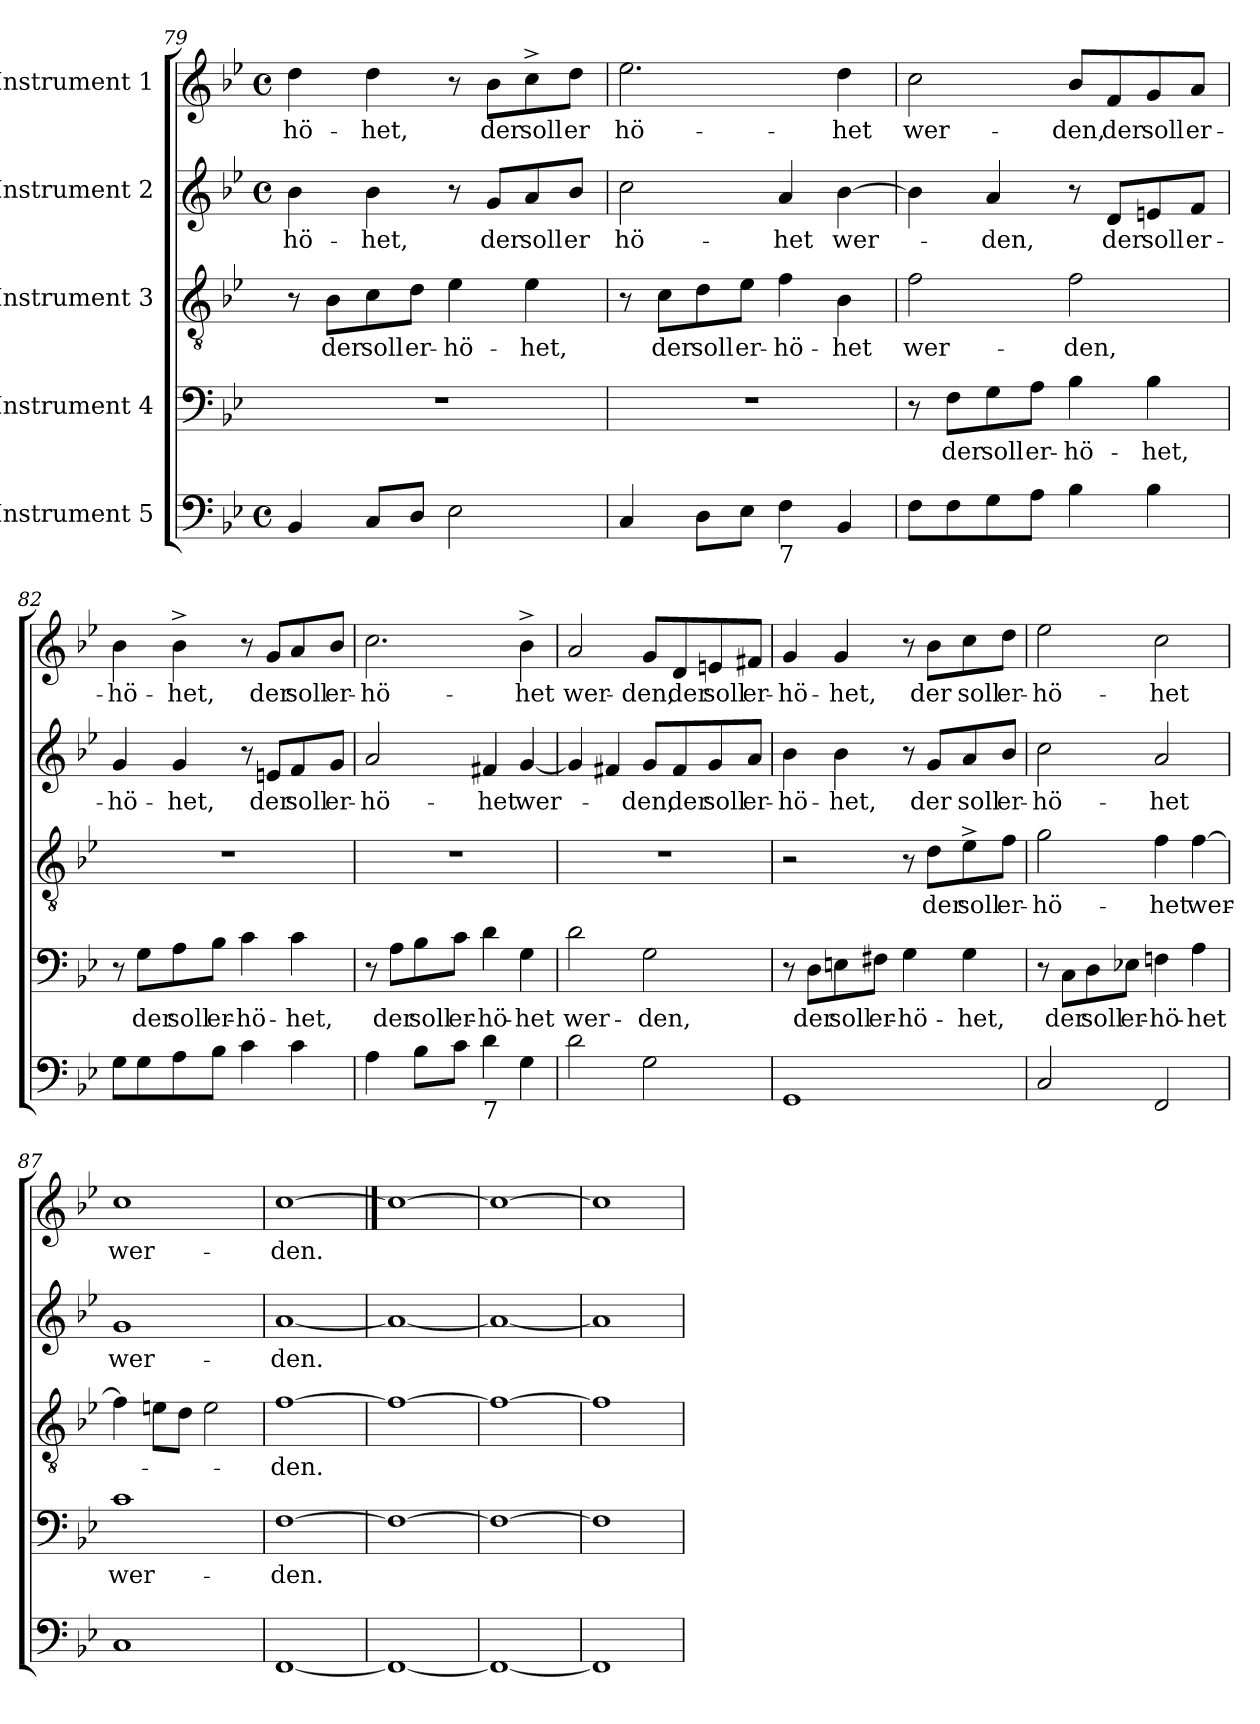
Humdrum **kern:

**kern	**kern	**text	**kern	**text	**kern	**text	**kern	**text
*part5	*part4	*part4	*part3	*part3	*part2	*part2	*part1	*part1
*staff5	*staff4	*staff4	*staff3	*staff3	*staff2	*staff2	*staff1	*staff1
*I"Instrument 5	*I"Instrument 4	*	*I"Instrument 3	*	*I"Instrument 2	*	*I"Instrument 1	*
*clefF4	*clefF4	*	*clefGv2	*	*clefG2	*	*clefG2	*
*k[b-e-]	*k[b-e-]	*	*k[b-e-]	*	*k[b-e-]	*	*k[b-e-]	*
*B-:	*B-:	*	*B-:	*	*B-:	*	*B-:	*
*M4/4	*	*	*	*	*M4/4	*	*M4/4	*
*met(c)	*	*	*	*	*met(c)	*	*met(c)	*
=79	=79	=79	=79	=79	=79	=79	=79	=79
!	!	!	!	!	!	!LO:LY:b:cj	!	!LO:LY:b:cj
4BB-/	1r	.	8r	.	4b-\	-hö-	4dd\	-hö-
!	!	!	!	!LO:LY:b:cj	!	!	!	!
.	.	.	8B-\L	der	.	.	.	.
!	!	!	!	!LO:LY:b:cj	!	!LO:LY:b:cj	!	!LO:LY:b:cj
8C/L	.	.	8c\	soll	4b-\	-het,	4dd\	-het,
!	!	!	!	!LO:LY:b	!	!	!	!
8D/J	.	.	8d\J	er-	.	.	.	.
!	!	!	!	!LO:LY:b:rj	!	!	!	!
2E-\	.	.	4e-\	-hö-	8r	.	8r	.
!	!	!	!	!	!	!LO:LY:b:cj	!	!LO:LY:b:cj
.	.	.	.	.	8g/L	der	8b-\L	der
!	!	!	!	!LO:LY:b:cj	!	!LO:LY:b:cj	!	!LO:LY:b:cj
.	.	.	4e-\	-het,	8a/	soll	8cc^<\	soll
!	!	!	!	!	!	!LO:LY:b:cj	!	!LO:LY:b:cj
.	.	.	.	.	8b-/J	er	8dd\J	er
!!LO:LB:g=z
=80	=80	=80	=80	=80	=80	=80	=80	=80
!	!	!	!	!	!	!LO:LY:b:cj	!	!LO:LY:b:cj
4C/	1r	.	8r	.	2cc\	hö-	2.ee-\	hö-
!	!	!	!	!LO:LY:b:cj	!	!	!	!
.	.	.	8c\L	der	.	.	.	.
!	!	!	!	!LO:LY:b:cj	!	!	!	!
8D\L	.	.	8d\	soll	.	.	.	.
!	!	!	!	!LO:LY:b:cj	!	!	!	!
8E-\J	.	.	8e-\J	er-	.	.	.	.
!LO:TX:b:t=7	!	!	!	!	!	!	!	!
!	!	!	!	!LO:LY:b:cj	!	!LO:LY:b:cj	!	!
4F\	.	.	4f\	-hö-	4a/	-het	.	.
!	!	!	!	!LO:LY:b:cj	!	!LO:LY:b	!	!LO:LY:b:cj
4BB-/	.	.	4B-\	-het	[>4b-\	wer-	4dd\	-het
=81	=81	=81	=81	=81	=81	=81	=81	=81
!	!	!	!	!LO:LY:b:cj	!	!	!	!LO:LY:b:cj
8F<\L	8r	.	2f\	wer-	4b-\]	.	2cc\	wer-
!	!	!LO:LY:b:cj	!	!	!	!	!	!
8F\	8F\L	der	.	.	.	.	.	.
!	!	!LO:LY:b:cj	!	!	!	!LO:LY:b:cj	!	!
8G\	8G\	soll	.	.	4a/	-den,	.	.
!	!	!LO:LY:b:cj	!	!	!	!	!	!
8A\J	8A\J	er-	.	.	.	.	.	.
!	!	!LO:LY:b:cj	!	!LO:LY:b:cj	!	!	!	!LO:LY:b:cj
4B-\	4B-\	-hö-	2f\	-den,	8r	.	8b-/L	-den,
!	!	!	!	!	!	!LO:LY:b:cj	!	!LO:LY:b:cj
.	.	.	.	.	8d/L	der	8f/	der
!	!	!LO:LY:b:cj	!	!	!	!LO:LY:b:cj	!	!LO:LY:b:cj
4B-\	4B-\	-het,	.	.	8en/	soll	8g/	soll
!	!	!	!	!	!	!LO:LY:b:cj	!	!LO:LY:b:cj
.	.	.	.	.	8f/J	er-	8a/J	er-
=82	=82	=82	=82	=82	=82	=82	=82	=82
!	!	!	!	!	!	!LO:LY:b:cj	!	!LO:LY:b:cj
8G\L	8r	.	1r	.	4g/	-hö-	4b-\	-hö-
!	!	!LO:LY:b:cj	!	!	!	!	!	!
8G\	8G\L	der	.	.	.	.	.	.
!	!	!LO:LY:b:cj	!	!	!	!LO:LY:b:cj	!	!LO:LY:b:cj
8A\	8A\	soll	.	.	4g/	-het,	4b-^<\	-het,
!	!	!LO:LY:b:cj	!	!	!	!	!	!
8B-\J	8B-\J	er-	.	.	.	.	.	.
!	!	!LO:LY:b:cj	!	!	!	!	!	!
4c\	4c\	-hö-	.	.	8r	.	8r	.
!	!	!	!	!	!	!LO:LY:b:cj	!	!LO:LY:b:cj
.	.	.	.	.	8en/L	der	8g/L	der
!	!	!LO:LY:b:cj	!	!	!	!LO:LY:b:cj	!	!LO:LY:b:cj
4c\	4c\	-het,	.	.	8f/	soll	8a/	soll
!	!	!	!	!	!	!LO:LY:b:cj	!	!LO:LY:b:cj
.	.	.	.	.	8g/J	er-	8b-/J	er-
=83	=83	=83	=83	=83	=83	=83	=83	=83
!	!	!	!	!	!	!LO:LY:b:cj	!	!LO:LY:b:cj
4A\	8r	.	1r	.	2a/	-hö-	2.cc\	-hö-
!	!	!LO:LY:b:cj	!	!	!	!	!	!
.	8A\L	der	.	.	.	.	.	.
!	!	!LO:LY:b:cj	!	!	!	!	!	!
8B-\L	8B-\	soll	.	.	.	.	.	.
!	!	!LO:LY:b:cj	!	!	!	!	!	!
8c\J	8c\J	er-	.	.	.	.	.	.
!LO:TX:b:t=7	!	!	!	!	!	!	!	!
!	!	!LO:LY:b:cj	!	!	!	!LO:LY:b:cj	!	!
4d\	4d\	-hö-	.	.	4f#X/	-het	.	.
!	!	!LO:LY:b:cj	!	!	!	!LO:LY:b:cj	!	!LO:LY:b:cj
4G\	4G\	-het	.	.	[>4g/	wer-	4b-^<\	-het
!!LO:LB:g=z
=84	=84	=84	=84	=84	=84	=84	=84	=84
!	!	!LO:LY:b:cj	!	!	!	!	!	!LO:LY:b:cj
2d<\	2d\	wer-	1r	.	4g/]	.	2a/	wer-
.	.	.	.	.	4f#X/	.	.	.
!	!	!LO:LY:b:cj	!	!	!	!LO:LY:b:cj	!	!LO:LY:b:cj
2G\	2G\	-den,	.	.	8g/L	-den,	8g/L	-den,
!	!	!	!	!	!	!LO:LY:b:cj	!	!LO:LY:b:cj
.	.	.	.	.	8f#/	der	8d/	der
!	!	!	!	!	!	!LO:LY:b:cj	!	!LO:LY:b:cj
.	.	.	.	.	8g/	soll	8en/	soll
!	!	!	!	!	!	!LO:LY:b:cj	!	!LO:LY:b:cj
.	.	.	.	.	8a/J	er-	8f#X/J	er-
=85	=85	=85	=85	=85	=85	=85	=85	=85
!	!	!	!	!	!	!LO:LY:b:cj	!	!LO:LY:b:cj
1GG	8r	.	2r	.	4b-\	-hö-	4g/	-hö-
!	!	!LO:LY:b:cj	!	!	!	!	!	!
.	8D\L	der	.	.	.	.	.	.
!	!	!LO:LY:b:cj	!	!	!	!LO:LY:b:cj	!	!LO:LY:b:cj
.	8En\	soll	.	.	4b-\	-het,	4g/	-het,
!	!	!LO:LY:b	!	!	!	!	!	!
.	8F#X\J	er-	.	.	.	.	.	.
!	!	!LO:LY:b:rj	!	!	!	!	!	!
.	4G\	-hö-	8r	.	8r	.	8r	.
!	!	!	!	!LO:LY:b:cj	!	!LO:LY:b:cj	!	!LO:LY:b:cj
.	.	.	8d\L	der	8g/L	der	8b-\L	der
!	!	!LO:LY:b:cj	!	!LO:LY:b:cj	!	!LO:LY:b:cj	!	!LO:LY:b:cj
.	4G\	-het,	8e-^>\	soll	8a/	soll	8cc\	soll
!	!	!	!	!LO:LY:b:cj	!	!LO:LY:b:cj	!	!LO:LY:b:cj
.	.	.	8f\J	er-	8b-/J	er-	8dd\J	er-
=86	=86	=86	=86	=86	=86	=86	=86	=86
!	!	!	!	!LO:LY:b:cj	!	!LO:LY:b:cj	!	!LO:LY:b:cj
2C/	8r	.	2g\	-hö-	2cc\	-hö-	2ee-\	-hö-
!	!	!LO:LY:b:cj	!	!	!	!	!	!
.	8C\L	der	.	.	.	.	.	.
!	!	!LO:LY:b:cj	!	!	!	!	!	!
.	8D\	soll	.	.	.	.	.	.
!	!	!LO:LY:b	!	!	!	!	!	!
.	8E-X\J	er-	.	.	.	.	.	.
!	!	!LO:LY:b:rj	!	!LO:LY:b:cj	!	!LO:LY:b:cj	!	!LO:LY:b:cj
2FF/	4Fn\	-hö-	4f\	-het	2a/	-het	2cc\	-het
!	!	!LO:LY:b:cj	!	!LO:LY:b	!	!	!	!
.	4A\	-het	[>4f\	wer-	.	.	.	.
=87	=87	=87	=87	=87	=87	=87	=87	=87
!	!	!LO:LY:b:cj	!	!	!	!LO:LY:b:cj	!	!LO:LY:b:cj
1C	1c	wer-	4f\]	.	1g	wer-	1cc	wer-
.	.	.	8en\L	.	.	.	.	.
.	.	.	8d\J	.	.	.	.	.
.	.	.	2e\	.	.	.	.	.
=88	=88	=88	=88	=88	=88	=88	=88	=88
!	!	!LO:LY:b:cj	!	!LO:LY:b:cj	!	!LO:LY:b:cj	!	!LO:LY:b:cj
[1FF/	[1F\	-den.	[1f\	-den.	[1a/	-den.	[1cc\	-den.
=89	=89	==89	=89	==89	=89	==89	==89	==89
1FF/_	1F\_	.	1f\_	.	1a/_	.	1cc\_	.
=90	=90	=90	=90	=90	=90	=90	=90	=90
1FF/_	1F\_	.	1f\_	.	1a/_	.	1cc\_	.
=91	=91	=91	=91	=91	=91	=91	=91	=91
1FF/]	1F\]	.	1f\]	.	1a/]	.	1cc\]	.
=	=	=	=	=	=	=	=	=
*-	*-	*-	*-	*-	*-	*-	*-	*-
